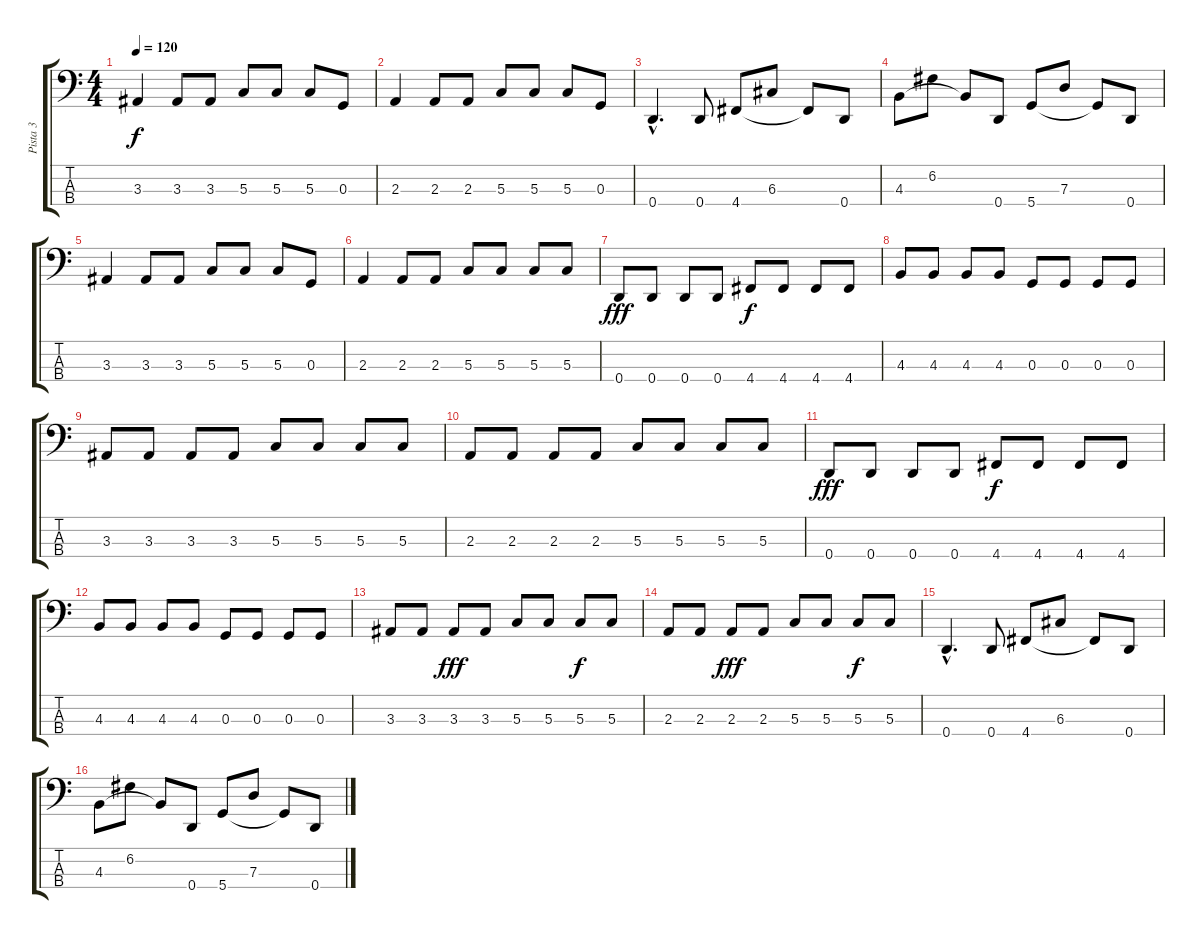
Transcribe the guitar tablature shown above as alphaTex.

\track ("Pista 3" "Pista 3") {instrument electricbassfinger}
\staff {score tabs}
\tuning (F2 C2 G1 D1) {hide}
\ts (4 4)
\tempo 120
\clef f4
\ks c
3.3.4{dy f} 3.3.8 3.3.8 5.3.8 5.3.8 5.3.8 0.3.8 |
2.3.4 2.3.8 2.3.8 5.3.8 5.3.8 5.3.8 0.3.8 |
0.4{hac}.4{d} 0.4.8 4.4.8 6.3.8 4.4{t}.8 0.4.8 |
4.3.8 6.2.8 4.3{t}.8 0.4.8 5.4.8 7.3.8 5.4{t}.8 0.4.8 |
3.3.4 3.3.8 3.3.8 5.3.8 5.3.8 5.3.8 0.3.8 |
2.3.4 2.3.8 2.3.8 5.3.8 5.3.8 5.3.8 5.3.8 |
0.4.8{dy fff} 0.4.8 0.4.8 0.4.8 4.4.8{dy f} 4.4.8 4.4.8 4.4.8 |
4.3.8 4.3.8 4.3.8 4.3.8 0.3.8 0.3.8 0.3.8 0.3.8 |
3.3.8 3.3.8 3.3.8 3.3.8 5.3.8 5.3.8 5.3.8 5.3.8 |
2.3.8 2.3.8 2.3.8 2.3.8 5.3.8 5.3.8 5.3.8 5.3.8 |
0.4.8{dy fff} 0.4.8 0.4.8 0.4.8 4.4.8{dy f} 4.4.8 4.4.8 4.4.8 |
4.3.8 4.3.8 4.3.8 4.3.8 0.3.8 0.3.8 0.3.8 0.3.8 |
3.3.8 3.3.8 3.3.8{dy fff} 3.3.8 5.3.8 5.3.8 5.3.8{dy f} 5.3.8 |
2.3.8 2.3.8 2.3.8{dy fff} 2.3.8 5.3.8 5.3.8 5.3.8{dy f} 5.3.8 |
0.4{hac}.4{d} 0.4.8 4.4.8 6.3.8 4.4{t}.8 0.4.8 |
4.3.8 6.2.8 4.3{t}.8 0.4.8 5.4.8 7.3.8 5.4{t}.8 0.4.8
